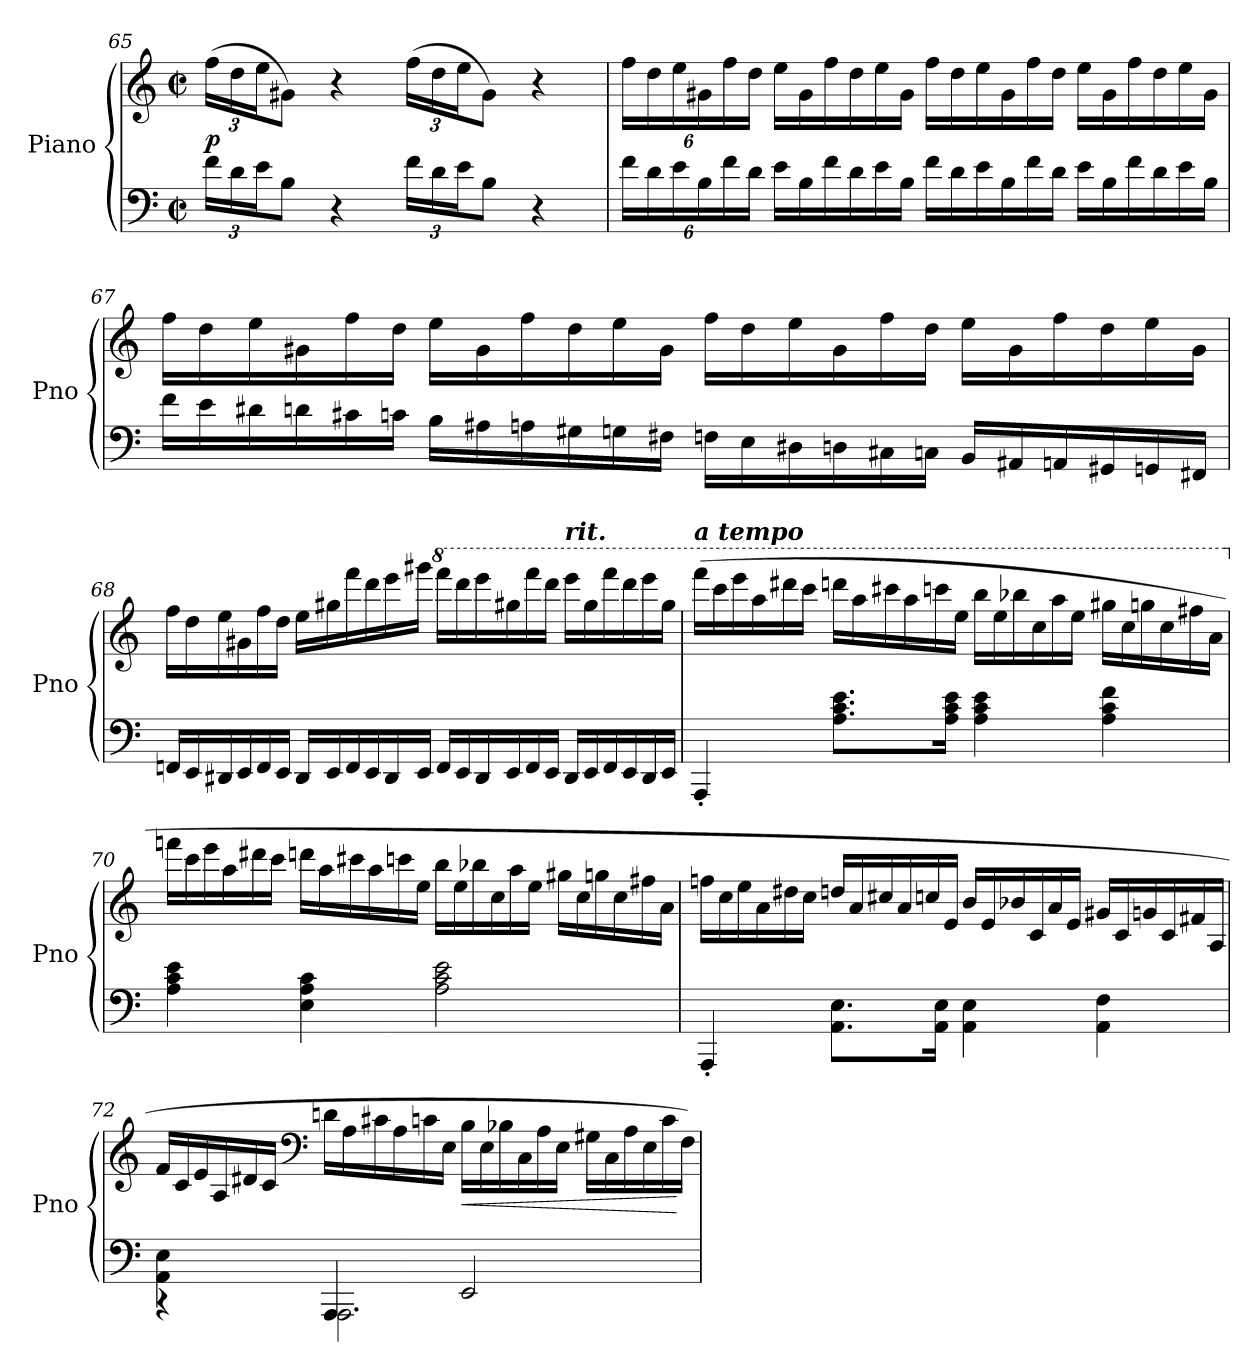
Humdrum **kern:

**kern	**kern	**dynam
*part1	*part1	*part1
*staff2	*staff1	*staff1/2
*I"Piano	*	*
*I'Pno	*	*
!!LO:LB:g=z
*clefF4	*clefG2	*
*k[]	*k[]	*
*M4/4	*M4/4	*
*met(c|)	*met(c|)	*
*Xbrackettup	*Xbrackettup	*
=65	=65	=65
!	!	!LO:DY:b
24f\LL	(>24ff\LL	p
24d\	24dd\	.
24e\J	24ee\J	.
8B\J	8g#X\J)	.
4r	4r	.
24f\LL	(>24ff\LL	.
24d\	24dd\	.
24e\J	24ee\J	.
8B\J	8g#\J)	.
4r	4r	.
=66	=66	=66
24f\LL	24ff\LL	.
24d\	24dd\	.
24e\	24ee\	.
24B\	24g#X\	.
24f\	24ff\	.
24d\JJ	24dd\JJ	.
*Xtuplet	*Xtuplet	*
24e\LL	24ee\LL	.
24B\	24g#\	.
24f\	24ff\	.
24d\	24dd\	.
24e\	24ee\	.
24B\JJ	24g#\JJ	.
!	!	!LO:DY:b
24f\LL	24ff\LL	other-dynamics
24d\	24dd\	.
24e\	24ee\	.
24B\	24g#\	.
24f\	24ff\	.
24d\JJ	24dd\JJ	.
24e\LL	24ee\LL	.
24B\	24g#\	.
24f\	24ff\	.
24d\	24dd\	.
24e\	24ee\	.
24B\JJ	24g#\JJ	.
!!LO:PB:g=z
=67	=67	=67
24f\LL	24ff\LL	.
24e\	24dd\	.
24d#X\	24ee\	.
24dn\	24g#X\	.
24c#X\	24ff\	.
24cn\JJ	24dd\JJ	.
24B\LL	24ee\LL	.
24A#X\	24g#\	.
24An\	24ff\	.
24G#X\	24dd\	.
24Gn\	24ee\	.
24F#X\JJ	24g#\JJ	.
24Fn\LL	24ff\LL	.
24E\	24dd\	.
24D#X\	24ee\	.
24Dn\	24g#\	.
24C#X\	24ff\	.
24Cn\JJ	24dd\JJ	.
24BB/LL	24ee\LL	.
24AA#X/	24g#\	.
24AAn/	24ff\	.
24GG#X/	24dd\	.
24GGn/	24ee\	.
24FF#X/JJ	24g#\JJ	.
!!LO:LB:g=z
=68	=68	=68
24FFn/LL	24ff\LL	.
24EE/	24dd\	.
24DD#X/	24ee\	.
24EE/	24g#X\	.
24FF/	24ff\	.
24EE/JJ	24dd\JJ	.
24DD#/LL	24ee\LL	.
24EE/	24gg#X\	.
24FF/	24fff\	.
24EE/	24ddd\	.
24DD#/	24eee\	.
24EE/JJ	24ggg#X\JJ	.
*	*8va	*
24FF/LL	24ffff\LL	.
24EE/	24dddd\	.
24DD#/	24eeee\	.
24EE/	24ggg#X\	.
24FF/	24ffff\	.
24EE/JJ	24dddd\JJ	.
!	!LO:TX:a:Bi:t=rit.	!
24DD#/LL	24eeee\LL	.
24EE/	24ggg#\	.
24FF/	24ffff\	.
24EE/	24dddd\	.
24DD#/	24eeee\	.
24EE/JJ	24ggg#\JJ	.
!!LO:LB:g=z
=69	=69	=69
!	!LO:TX:a:Bi:t=a tempo	!
!	!	!LO:DY:b=2
!	!	!LO:DY:n=1:b
4AAA'/	(>24ffff\LL	fz f
.	24cccc\	.
.	24eeee\	.
.	24aaa\	.
.	24dddd#X\	.
.	24cccc\JJ	.
8.A\ 8.c\ 8.e\L	24ddddn\LL	.
.	24aaa\	.
.	24cccc#X\	.
.	24aaa\	.
.	24ccccn\	.
16A\ 16c\ 16e\Jk	.	.
.	24eee\JJ	.
4A\ 4c\ 4e\	24bbb\LL	.
.	24eee\	.
.	24bbb-X\	.
.	24ccc\	.
.	24aaa\	.
.	24eee\JJ	.
4A\ 4c\ 4f\	24ggg#X\LL	.
.	24ccc\	.
.	24gggn\	.
.	24ccc\	.
.	24fff#X\	.
.	24aa\JJ	.
!!LO:LB:g=z
=70	=70	=70
*	*X8va	*
4A\ 4c\ 4e\	24fffn\LL	.
.	24ccc\	.
.	24eee\	.
.	24aa\	.
.	24ddd#X\	.
.	24ccc\JJ	.
4E\ 4A\ 4c\	24dddn\LL	.
.	24aa\	.
.	24ccc#X\	.
.	24aa\	.
.	24cccn\	.
.	24ee\JJ	.
2A\ 2c\ 2e\	24bb\LL	.
.	24ee\	.
.	24bb-X\	.
.	24cc\	.
.	24aa\	.
.	24ee\JJ	.
.	24gg#X\LL	.
.	24cc\	.
.	24ggn\	.
.	24cc\	.
.	24ff#X\	.
.	24a\JJ	.
!!LO:LB:g=z
=71	=71	=71
!	!	!LO:DY:b
4AAA'/	24ffn\LL	other-dynamics
.	24cc\	.
.	24ee\	.
.	24a\	.
.	24dd#X\	.
.	24cc\JJ	.
8.AA\ 8.E\L	24ddn/LL	.
.	24a/	.
.	24cc#X/	.
.	24a/	.
.	24ccn/	.
16AA\ 16E\Jk	.	.
.	24e/JJ	.
4AA\ 4E\	24b/LL	.
.	24e/	.
.	24b-X/	.
.	24c/	.
.	24a/	.
.	24e/JJ	.
4AA\ 4F\	24g#X/LL	.
.	24c/	.
.	24gn/	.
.	24c/	.
.	24f#X/	.
.	24A/JJ	.
!!LO:PB:g=z
=72	=72	=72
*^	*	*
4AA\ 4E\	4r	24f/LL	.
.	.	24c/	.
.	.	24e/	.
.	.	24A/	.
.	.	24d#X/	.
.	.	24c/JJ	.
*	*	*clefF4	*
4AAA/	2.AAA\	24dn\LL	.
.	.	24A\	.
.	.	24c#X\	.
.	.	24A\	.
.	.	24cn\	.
.	.	24E\JJ	.
!	!	!	!LO:HP:b
2EE/	.	24B\LL	<
.	.	24E\	.
.	.	24B-X\	.
.	.	24C\	.
.	.	24A\	.
.	.	24E\JJ	.
.	.	24G#X\LL	.
.	.	24C\	.
.	.	24A\	.
.	.	24E\	.
.	.	24c\	.
.	.	24F\JJ)	[
*v	*v	*	*
=	=	=
*-	*-	*-
